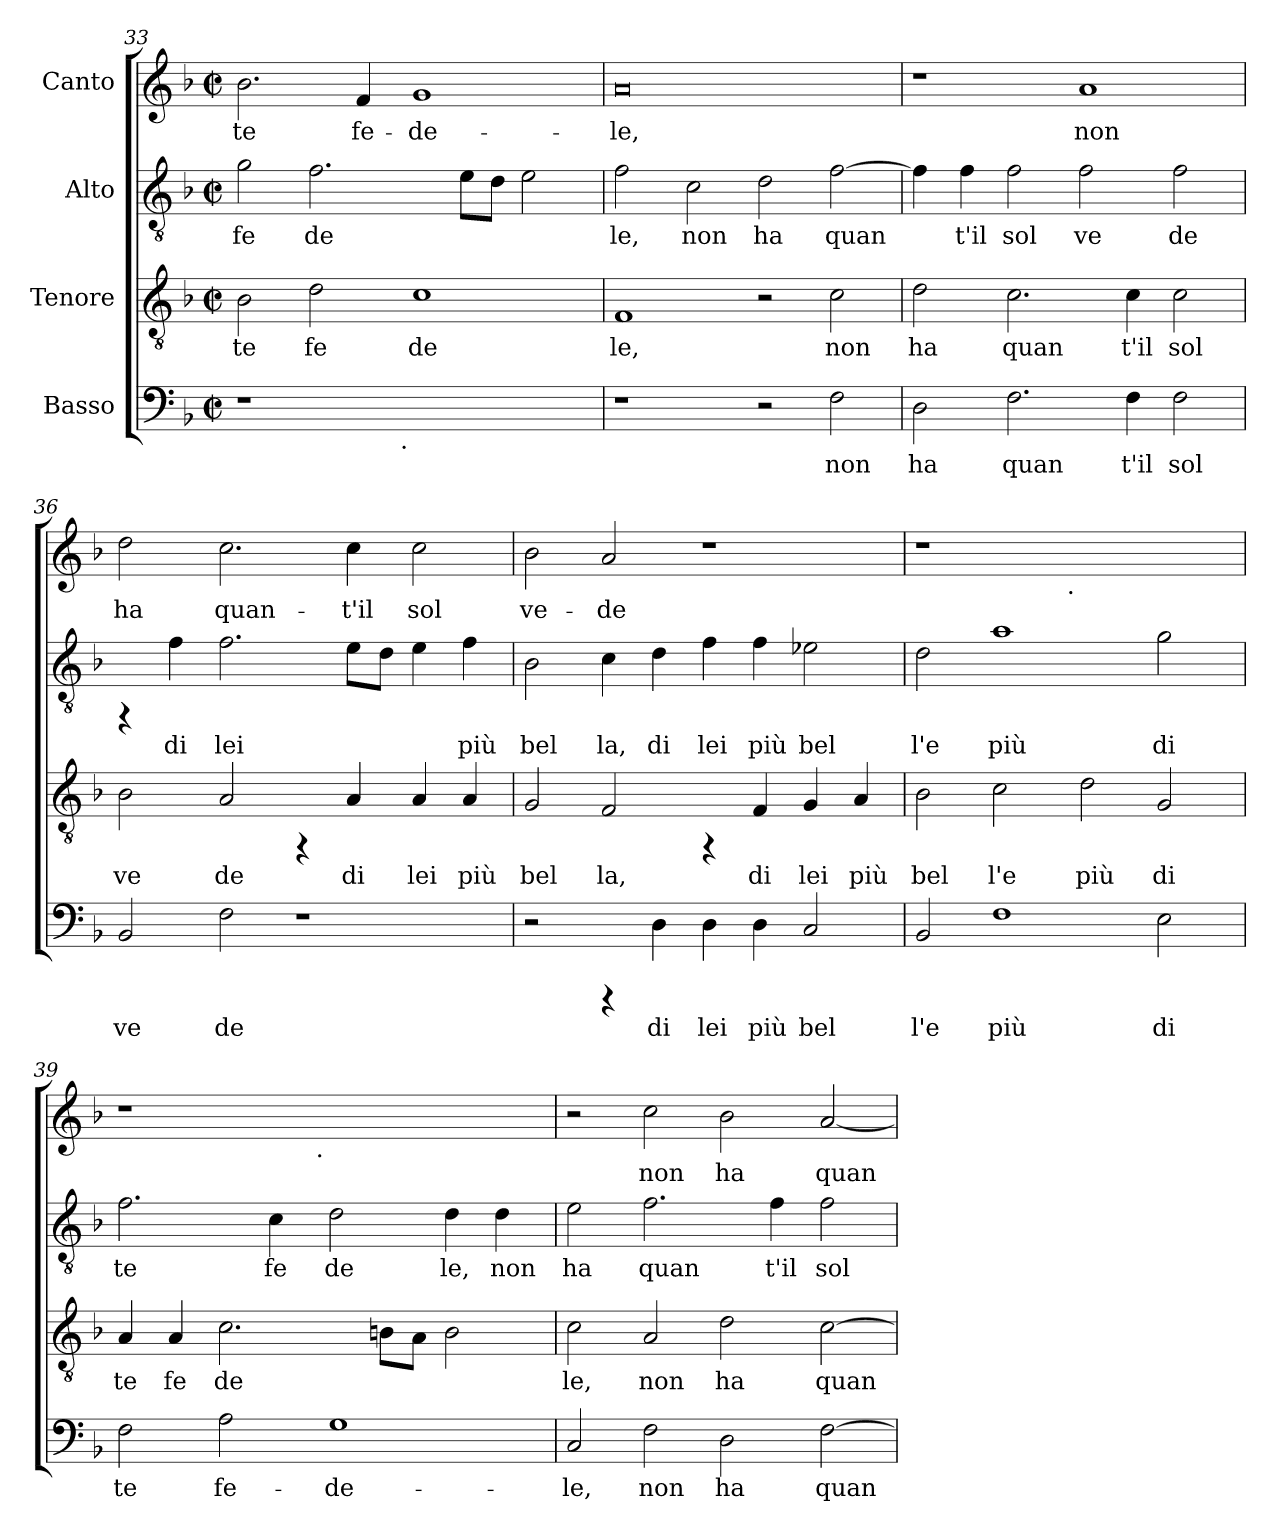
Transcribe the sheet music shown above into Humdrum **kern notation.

**kern	**text	**kern	**text	**kern	**text	**kern	**text
*part4	*part4	*part3	*part3	*part2	*part2	*part1	*part1
*staff4	*staff4	*staff3	*staff3	*staff2	*staff2	*staff1	*staff1
*I"Basso	*	*I"Tenore	*	*I"Alto	*	*I"Canto	*
*clefF4	*	*clefGv2	*	*clefGv2	*	*clefG2	*
*k[b-]	*	*k[b-]	*	*k[b-]	*	*k[b-]	*
*F:	*	*F:	*	*F:	*	*F:	*
*M2/2	*	*M2/2	*	*M2/2	*	*M2/2	*
*met(c|)	*	*met(c|)	*	*met(c|)	*	*met(c|)	*
=33	=33	=33	=33	=33	=33	=33	=33
!	!	!	!LO:LY:b:cj	!	!LO:LY:b:cj	!	!LO:LY:b:cj
*^	*	*	*	*	*	*	*
1r	2ryy	.	2B-\	te	2g\	fe	2.b-\	te
!	!	!	!	!LO:LY:b:cj	!	!LO:LY:b:cj	!	!
.	4...ryy	.	2d\	fe	2.f\	de	.	.
!	!	!	!	!	!	!	!	!LO:LY:b:cj
.	.	.	.	.	.	.	4f/	fe-
!	!LO:TX:b:t=.	!	!	!	!	!	!	!
.	1ryy	.	.	.	.	.	.	.
!	!	!	!	!LO:LY:b:cj	!	!	!	!LO:LY:b:cj
1ryy	.	.	1c	de	.	.	1g	-de-
!	!	!	!	!	!	!LO:LY:b:cj	!	!
.	.	.	.	.	8e\L	.	.	.
!	!	!	!	!	!	!LO:LY:b:cj	!	!
.	.	.	.	.	8d\J	.	.	.
!	!	!	!	!	!	!LO:LY:b:cj	!	!
.	.	.	.	.	2e\	.	.	.
.	32ryy	.	.	.	.	.	.	.
!!LO:PB:g=z
=34	=34	=34	=34	=34	=34	=34	=34	=34
!	!	!	!	!LO:LY:b:cj	!	!LO:LY:b:cj	!	!LO:LY:b:cj
*v	*v	*	*	*	*	*	*	*
1r	.	1F	le,	2f\	le,	0a	-le,
!	!	!	!	!	!LO:LY:b:cj	!	!
.	.	.	.	2c\	non	.	.
!	!	!	!	!	!LO:LY:b:cj	!	!
2r	.	2r	.	2d\	ha	.	.
!	!LO:LY:b:cj	!	!LO:LY:b:cj	!	!LO:LY:b:cj	!	!
2F\	non	2c\	non	[>2f\	quan	.	.
=35	=35	=35	=35	=35	=35	=35	=35
!	!LO:LY:b:cj	!	!LO:LY:b:cj	!	!LO:LY:b:cj	!	!
2D\	ha	2d\	ha	4f\]	.	1r	.
!	!	!	!	!	!LO:LY:b:cj	!	!
.	.	.	.	4f\	t'il	.	.
!	!LO:LY:b:cj	!	!LO:LY:b:cj	!	!LO:LY:b:cj	!	!
2.F\	quan	2.c\	quan	2f\	sol	.	.
!	!	!	!	!	!LO:LY:b:cj	!	!LO:LY:b:cj
.	.	.	.	2f\	ve	1a	non
!	!LO:LY:b:cj	!	!LO:LY:b:cj	!	!	!	!
4F\	t'il	4c\	t'il	.	.	.	.
!	!LO:LY:b:cj	!	!LO:LY:b:cj	!	!LO:LY:b:cj	!	!
2F\	sol	2c\	sol	2f\	de	.	.
=36	=36	=36	=36	=36	=36	=36	=36
!	!LO:LY:b:cj	!	!LO:LY:b:cj	!	!	!	!LO:LY:b:cj
2BB-/	ve	2B-\	ve	4rFF	.	2dd\	ha
!	!	!	!	!	!LO:LY:b:cj	!	!
.	.	.	.	4f\	di	.	.
!	!LO:LY:b:cj	!	!LO:LY:b:cj	!	!LO:LY:b:cj	!	!LO:LY:b:cj
2F\	de	2A/	de	2.f\	lei	2.cc\	quan-
1r	.	4rFF	.	.	.	.	.
!	!	!	!LO:LY:b:cj	!	!LO:LY:b:cj	!	!LO:LY:b:cj
.	.	4A/	di	8e\L	.	4cc\	-t'il
!	!	!	!	!	!LO:LY:b:cj	!	!
.	.	.	.	8d\J	.	.	.
!	!	!	!LO:LY:b:cj	!	!LO:LY:b:cj	!	!LO:LY:b:cj
.	.	4A/	lei	4e\	.	2cc\	sol
!	!	!	!LO:LY:b:cj	!	!LO:LY:b:cj	!	!
.	.	4A/	più	4f\	più	.	.
=37	=37	=37	=37	=37	=37	=37	=37
!	!	!	!LO:LY:b:cj	!	!LO:LY:b:cj	!	!LO:LY:b:cj
2r	.	2G/	bel	2B-\	bel	2b-\	ve-
!	!	!	!LO:LY:b:cj	!	!LO:LY:b:cj	!	!LO:LY:b:cj
4rCCC	.	2F/	la,	4c\	la,	2a/	-de
!	!LO:LY:b:cj	!	!	!	!LO:LY:b:cj	!	!
4D\	di	.	.	4d\	di	.	.
!	!LO:LY:b:cj	!	!	!	!LO:LY:b:cj	!	!
4D\	lei	4rFF	.	4f\	lei	1r	.
!	!LO:LY:b:cj	!	!LO:LY:b:cj	!	!LO:LY:b:cj	!	!
4D\	più	4F/	di	4f\	più	.	.
!	!LO:LY:b:cj	!	!LO:LY:b:cj	!	!LO:LY:b:cj	!	!
2C/	bel	4G/	lei	2e-X\	bel	.	.
!	!	!	!LO:LY:b:cj	!	!	!	!
.	.	4A/	più	.	.	.	.
=38	=38	=38	=38	=38	=38	=38	=38
!	!LO:LY:b:cj	!	!LO:LY:b:cj	!	!LO:LY:b:cj	!	!
*	*	*	*	*	*	*^	*
2BB-/	l'e	2B-\	bel	2d\	l'e	1r	2ryy	.
!	!LO:LY:b:cj	!	!LO:LY:b:cj	!	!LO:LY:b:cj	!	!	!
1F	più	2c\	l'e	1a	più	.	4...ryy	.
!	!	!	!	!	!	!	!LO:TX:b:t=.	!
.	.	.	.	.	.	.	1ryy	.
!	!	!	!LO:LY:b:cj	!	!	!	!	!
.	.	2d\	più	.	.	1ryy	.	.
!	!LO:LY:b:cj	!	!LO:LY:b:cj	!	!LO:LY:b:cj	!	!	!
2E\	di	2G/	di	2g\	di	.	.	.
.	.	.	.	.	.	.	32ryy	.
!!LO:LB:g=z	!!
=39	=39	=39	=39	=39	=39	=39	=39	=39
!	!LO:LY:b:cj	!	!LO:LY:b:cj	!	!LO:LY:b:cj	!	!	!
2F\	te	4A/	te	2.f\	te	1r	2ryy	.
!	!	!	!LO:LY:b:cj	!	!	!	!	!
.	.	4A/	fe	.	.	.	.	.
!	!LO:LY:b:cj	!	!LO:LY:b:cj	!	!	!	!	!
2A\	fe-	2.c\	de	.	.	.	4...ryy	.
!	!	!	!	!	!LO:LY:b:cj	!	!	!
.	.	.	.	4c\	fe	.	.	.
!	!	!	!	!	!	!	!LO:TX:b:t=.	!
.	.	.	.	.	.	.	1ryy	.
!	!LO:LY:b:cj	!	!	!	!LO:LY:b:cj	!	!	!
1G	-de-	.	.	2d\	de	1ryy	.	.
!	!	!	!LO:LY:b:cj	!	!	!	!	!
.	.	8B\L	.	.	.	.	.	.
!	!	!	!LO:LY:b:cj	!	!	!	!	!
.	.	8A\J	.	.	.	.	.	.
!	!	!	!LO:LY:b:cj	!	!LO:LY:b:cj	!	!	!
.	.	2B\	.	4d\	le,	.	.	.
!	!	!	!	!	!LO:LY:b:cj	!	!	!
.	.	.	.	4d\	non	.	.	.
.	.	.	.	.	.	.	32ryy	.
=40	=40	=40	=40	=40	=40	=40	=40	=40
!	!LO:LY:b:cj	!	!LO:LY:b:cj	!	!LO:LY:b:cj	!	!	!
*	*	*	*	*	*	*v	*v	*
2C/	-le,	2c\	le,	2e\	ha	2r	.
!	!LO:LY:b:cj	!	!LO:LY:b:cj	!	!LO:LY:b:cj	!	!LO:LY:b:cj
2F\	non	2A/	non	2.f\	quan	2cc\	non
!	!LO:LY:b:cj	!	!LO:LY:b:cj	!	!	!	!LO:LY:b:cj
2D\	ha	2d\	ha	.	.	2b-\	ha
!	!	!	!	!	!LO:LY:b:cj	!	!
.	.	.	.	4f\	t'il	.	.
!	!LO:LY:b:cj	!	!LO:LY:b:cj	!	!LO:LY:b:cj	!	!LO:LY:b:cj
[>2F\	quan-	[>2c\	quan	2f\	sol	[<2a/	quan
=	=	=	=	=	=	=	=
*-	*-	*-	*-	*-	*-	*-	*-
